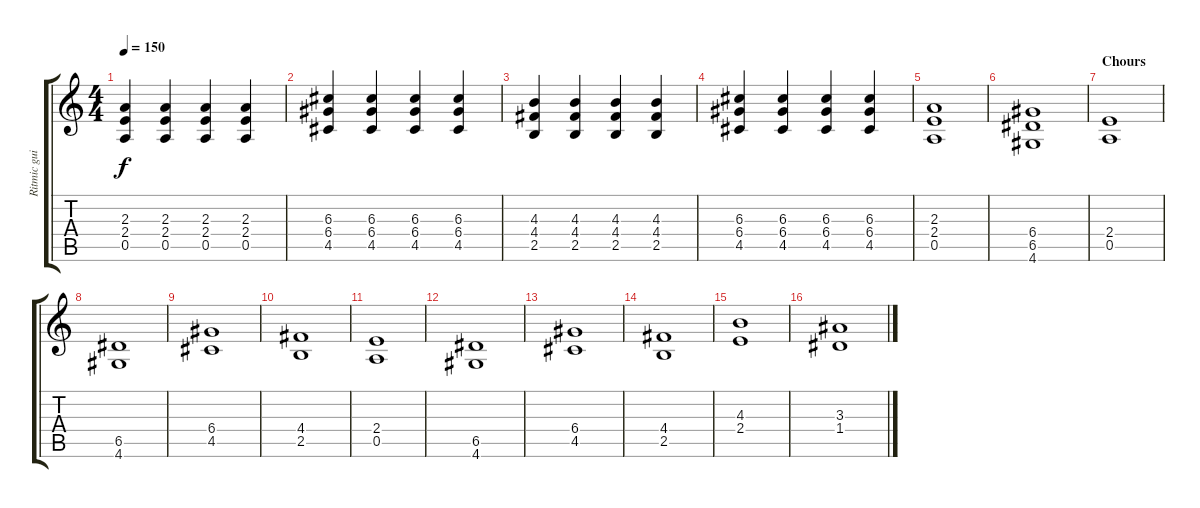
\track ("Ritmic guitar" "Ritmic gui") {instrument distortionguitar}
\staff {score tabs}
\tuning (E4 B3 G3 D3 A2 E2) {hide}
\ts (4 4)
\tempo 150
\clef g2
\ks c
(2.3 2.4 0.5).4{dy f} (2.3 2.4 0.5).4 (2.3 2.4 0.5).4 (2.3 2.4 0.5).4 |
(6.3 6.4 4.5).4 (6.3 6.4 4.5).4 (6.3 6.4 4.5).4 (6.3 6.4 4.5).4 |
(4.3 4.4 2.5).4 (4.3 4.4 2.5).4 (4.3 4.4 2.5).4 (4.3 4.4 2.5).4 |
(6.3 6.4 4.5).4 (6.3 6.4 4.5).4 (6.3 6.4 4.5).4 (6.3 6.4 4.5).4 |
(2.3 2.4 0.5).1 |
(6.4 6.5 4.6).1 |
\section ("" "Chours")
(2.4 0.5).1 |
(6.5 4.6).1 |
(6.4 4.5).1 |
(4.4 2.5).1 |
(2.4 0.5).1 |
(6.5 4.6).1 |
(6.4 4.5).1 |
(4.4 2.5).1 |
(4.3 2.4).1 |
(3.3 1.4).1
